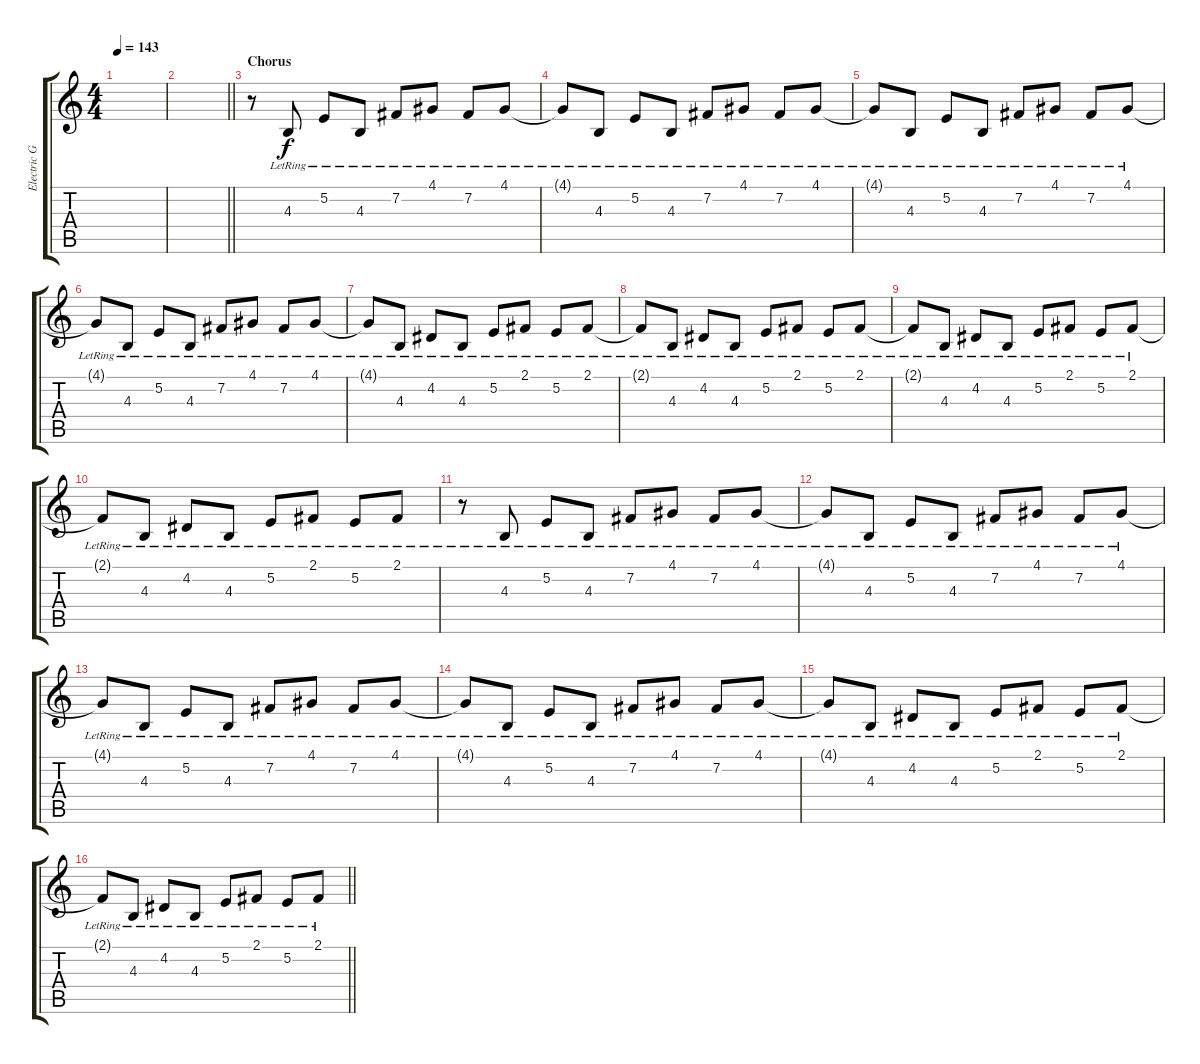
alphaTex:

\track ("Electric Guitar" "Electric G") {instrument lead6voice}
\staff {score tabs}
\tuning (E4 B3 G3 D3 A2 E2) {hide}
\ts (4 4)
\tempo 143
\clef g2
\ks c
|
\barLineRight lightlight
|
\section ("" "Chorus")
r.8 4.3{lr}.8 5.2{lr}.8 4.3{lr}.8 7.2{lr}.8 4.1{lr}.8 7.2{lr}.8 4.1{lr}.8 |
4.1{lr t}.8 4.3{lr}.8 5.2{lr}.8 4.3{lr}.8 7.2{lr}.8 4.1{lr}.8 7.2{lr}.8 4.1{lr}.8 |
4.1{lr t}.8 4.3{lr}.8 5.2{lr}.8 4.3{lr}.8 7.2{lr}.8 4.1{lr}.8 7.2{lr}.8 4.1{lr}.8 |
4.1{lr t}.8 4.3{lr}.8 5.2{lr}.8 4.3{lr}.8 7.2{lr}.8 4.1{lr}.8 7.2{lr}.8 4.1{lr}.8 |
4.1{lr t}.8 4.3{lr}.8 4.2{lr}.8 4.3{lr}.8 5.2{lr}.8 2.1{lr}.8 5.2{lr}.8 2.1{lr}.8 |
2.1{lr t}.8 4.3{lr}.8 4.2{lr}.8 4.3{lr}.8 5.2{lr}.8 2.1{lr}.8 5.2{lr}.8 2.1{lr}.8 |
2.1{lr t}.8 4.3{lr}.8 4.2{lr}.8 4.3{lr}.8 5.2{lr}.8 2.1{lr}.8 5.2{lr}.8 2.1{lr}.8 |
2.1{lr t}.8 4.3{lr}.8 4.2{lr}.8 4.3{lr}.8 5.2{lr}.8 2.1{lr}.8 5.2{lr}.8 2.1{lr}.8 |
r.8 4.3{lr}.8 5.2{lr}.8 4.3{lr}.8 7.2{lr}.8 4.1{lr}.8 7.2{lr}.8 4.1{lr}.8 |
4.1{lr t}.8 4.3{lr}.8 5.2{lr}.8 4.3{lr}.8 7.2{lr}.8 4.1{lr}.8 7.2{lr}.8 4.1{lr}.8 |
4.1{lr t}.8 4.3{lr}.8 5.2{lr}.8 4.3{lr}.8 7.2{lr}.8 4.1{lr}.8 7.2{lr}.8 4.1{lr}.8 |
4.1{lr t}.8 4.3{lr}.8 5.2{lr}.8 4.3{lr}.8 7.2{lr}.8 4.1{lr}.8 7.2{lr}.8 4.1{lr}.8 |
4.1{lr t}.8 4.3{lr}.8 4.2{lr}.8 4.3{lr}.8 5.2{lr}.8 2.1{lr}.8 5.2{lr}.8 2.1{lr}.8 |
\barLineRight lightlight
2.1{lr t}.8 4.3{lr}.8 4.2{lr}.8 4.3{lr}.8 5.2{lr}.8 2.1{lr}.8 5.2{lr}.8 2.1{lr}.8
